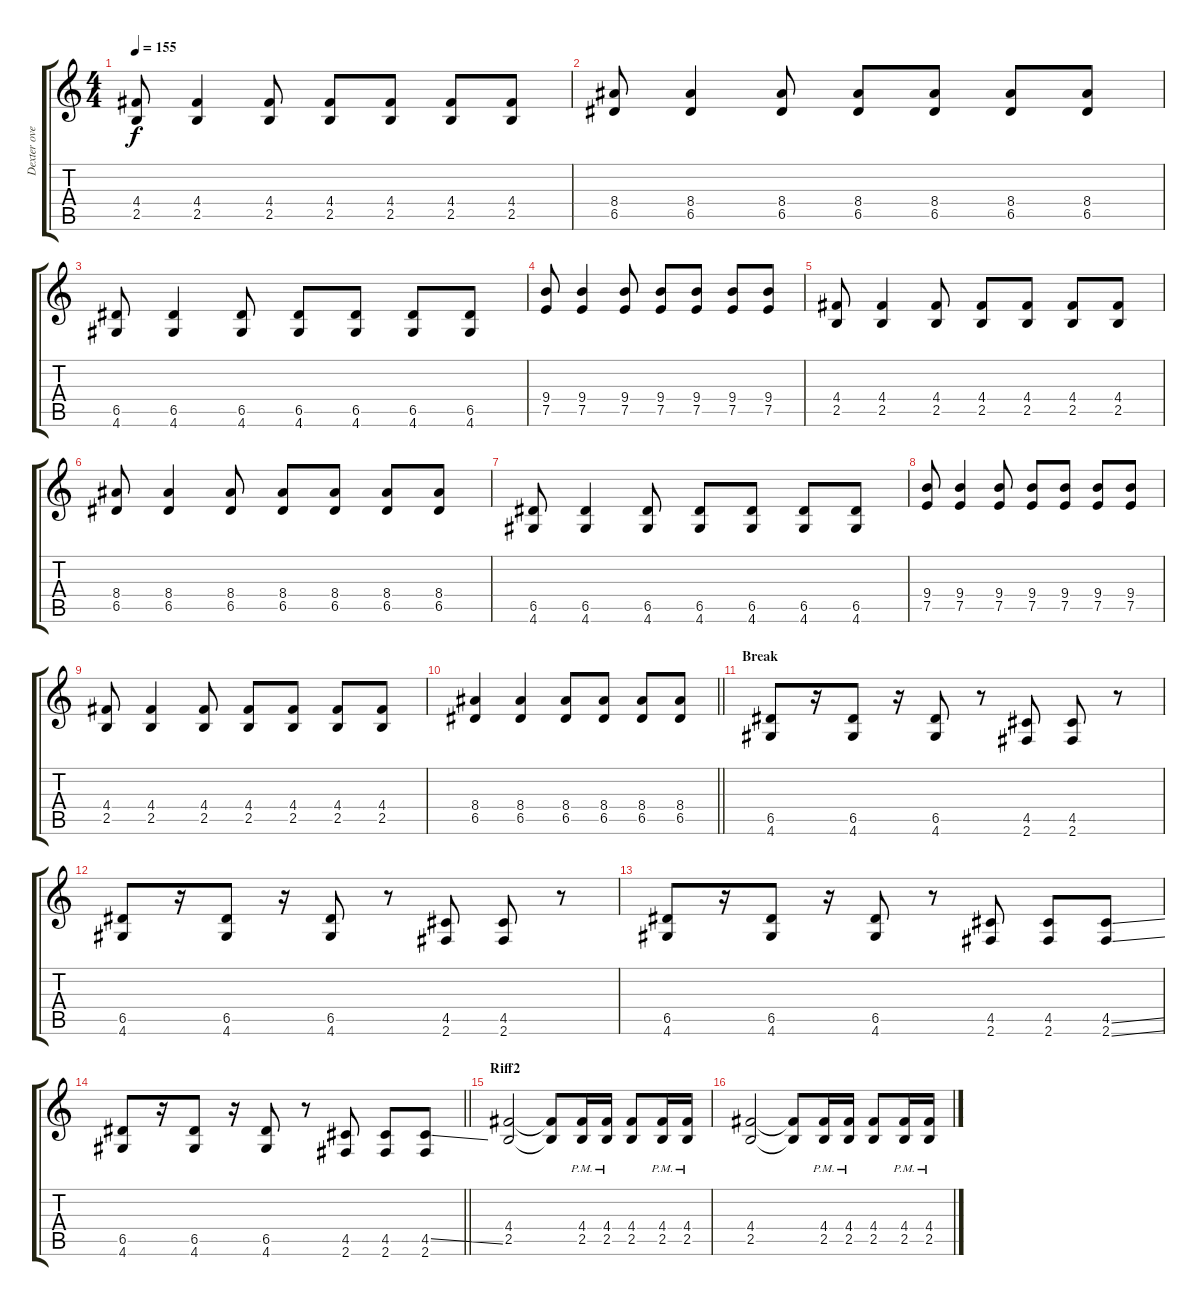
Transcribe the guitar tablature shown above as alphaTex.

\track ("Dexter over" "Dexter ove") {instrument overdrivenguitar}
\staff {score tabs}
\tuning (E4 B3 G3 D3 A2 E2) {hide}
\ts (4 4)
\tempo 155
\clef g2
\ks c
(4.4 2.5).8{dy f} (4.4 2.5).4 (4.4 2.5).8 (4.4 2.5).8 (4.4 2.5).8 (4.4 2.5).8 (4.4 2.5).8 |
(8.4 6.5).8 (8.4 6.5).4 (8.4 6.5).8 (8.4 6.5).8 (8.4 6.5).8 (8.4 6.5).8 (8.4 6.5).8 |
(6.5 4.6).8 (6.5 4.6).4 (6.5 4.6).8 (6.5 4.6).8 (6.5 4.6).8 (6.5 4.6).8 (6.5 4.6).8 |
(9.4 7.5).8 (9.4 7.5).4 (9.4 7.5).8 (9.4 7.5).8 (9.4 7.5).8 (9.4 7.5).8 (9.4 7.5).8 |
(4.4 2.5).8 (4.4 2.5).4 (4.4 2.5).8 (4.4 2.5).8 (4.4 2.5).8 (4.4 2.5).8 (4.4 2.5).8 |
(8.4 6.5).8 (8.4 6.5).4 (8.4 6.5).8 (8.4 6.5).8 (8.4 6.5).8 (8.4 6.5).8 (8.4 6.5).8 |
(6.5 4.6).8 (6.5 4.6).4 (6.5 4.6).8 (6.5 4.6).8 (6.5 4.6).8 (6.5 4.6).8 (6.5 4.6).8 |
(9.4 7.5).8 (9.4 7.5).4 (9.4 7.5).8 (9.4 7.5).8 (9.4 7.5).8 (9.4 7.5).8 (9.4 7.5).8 |
(4.4 2.5).8 (4.4 2.5).4 (4.4 2.5).8 (4.4 2.5).8 (4.4 2.5).8 (4.4 2.5).8 (4.4 2.5).8 |
\barLineRight lightlight
(8.4 6.5).4 (8.4 6.5).4 (8.4 6.5).8 (8.4 6.5).8 (8.4 6.5).8 (8.4 6.5).8 |
\section ("" "Break")
(6.5 4.6).8 r.16 (6.5 4.6).8 r.16 (6.5 4.6).8 r.8 (4.5 2.6).8 (4.5 2.6).8 r.8 |
(6.5 4.6).8 r.16 (6.5 4.6).8 r.16 (6.5 4.6).8 r.8 (4.5 2.6).8 (4.5 2.6).8 r.8 |
(6.5 4.6).8{volume 13} r.16 (6.5 4.6).8 r.16 (6.5 4.6).8 r.8 (4.5 2.6).8 (4.5 2.6).8 (4.5{ss} 2.6{ss}).8 |
\barLineRight lightlight
(6.5 4.6).8 r.16 (6.5 4.6).8 r.16 (6.5 4.6).8 r.8 (4.5 2.6).8 (4.5 2.6).8 (4.5{ss} 2.6).8 |
\section ("" "Riff2")
(4.4 2.5).2 (4.4{t} 2.5{t}).8 (4.4{pm} 2.5{pm}).16 (4.4{pm} 2.5{pm}).16 (4.4 2.5).8 (4.4{pm} 2.5{pm}).16 (4.4{pm} 2.5{pm}).16 |
(4.4 2.5).2 (4.4{t} 2.5{t}).8 (4.4{pm} 2.5{pm}).16 (4.4{pm} 2.5{pm}).16 (4.4 2.5).8 (4.4{pm} 2.5{pm}).16 (4.4{pm} 2.5{pm}).16
